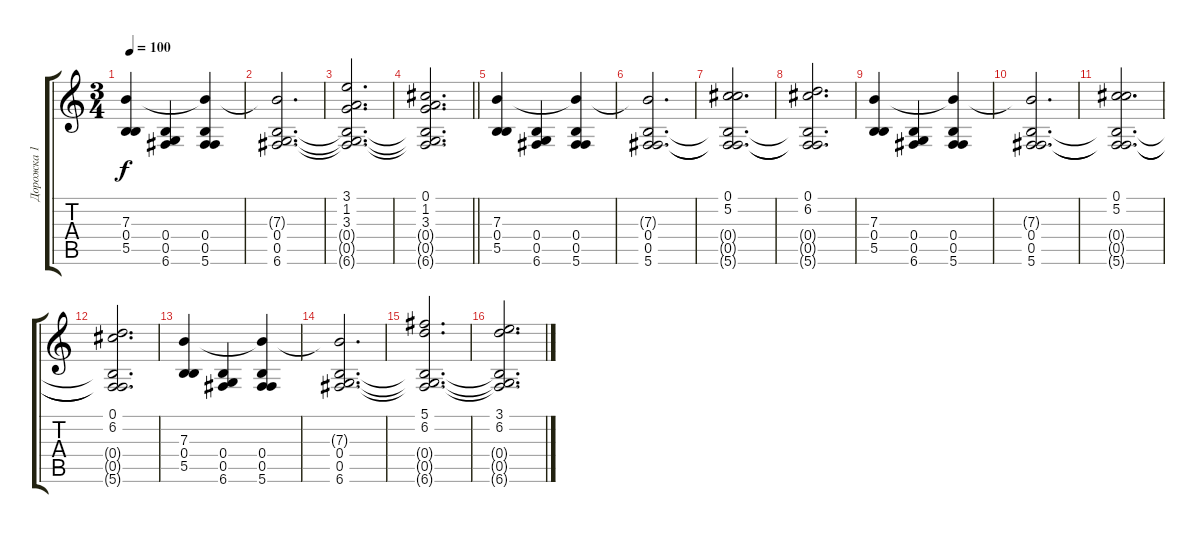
\track ("Дорожка 1" "Дорожка 1") {instrument distortionguitar}
\staff {score tabs}
\tuning (Db4 Ab3 E3 B2 Gb2 Db2) {hide}
\ts (3 4)
\tempo 100
\clef g2
\ks c
(7.3 0.4 5.5).4{dy f} (0.4 0.5 6.6).4 (7.3{t} 0.4 0.5 5.6).4 |
(7.3{t} 0.4 0.5 6.6).2{d} |
(3.1 1.2 3.3 0.4{t} 0.5{t} 6.6{t}).2{d} |
\barLineRight lightlight
(0.1 1.2 3.3 0.4{t} 0.5{t} 6.6{t}).2{d} |
(7.3 0.4 5.5).4 (0.4 0.5 6.6).4 (7.3{t} 0.4 0.5 5.6).4 |
(7.3{t} 0.4 0.5 5.6).2{d} |
(0.1 5.2 0.4{t} 0.5{t} 5.6{t}).2{d} |
(0.1 6.2 0.4{t} 0.5{t} 5.6{t}).2{d} |
(7.3 0.4 5.5).4 (0.4 0.5 6.6).4 (7.3{t} 0.4 0.5 5.6).4 |
(7.3{t} 0.4 0.5 5.6).2{d} |
(0.1 5.2 0.4{t} 0.5{t} 5.6{t}).2{d} |
(0.1 6.2 0.4{t} 0.5{t} 5.6{t}).2{d} |
(7.3 0.4 5.5).4 (0.4 0.5 6.6).4 (7.3{t} 0.4 0.5 5.6).4 |
(7.3{t} 0.4 0.5 6.6).2{d} |
(5.1 6.2 0.4{t} 0.5{t} 6.6{t}).2{d} |
(3.1 6.2 0.4{t} 0.5{t} 6.6{t}).2{d}
